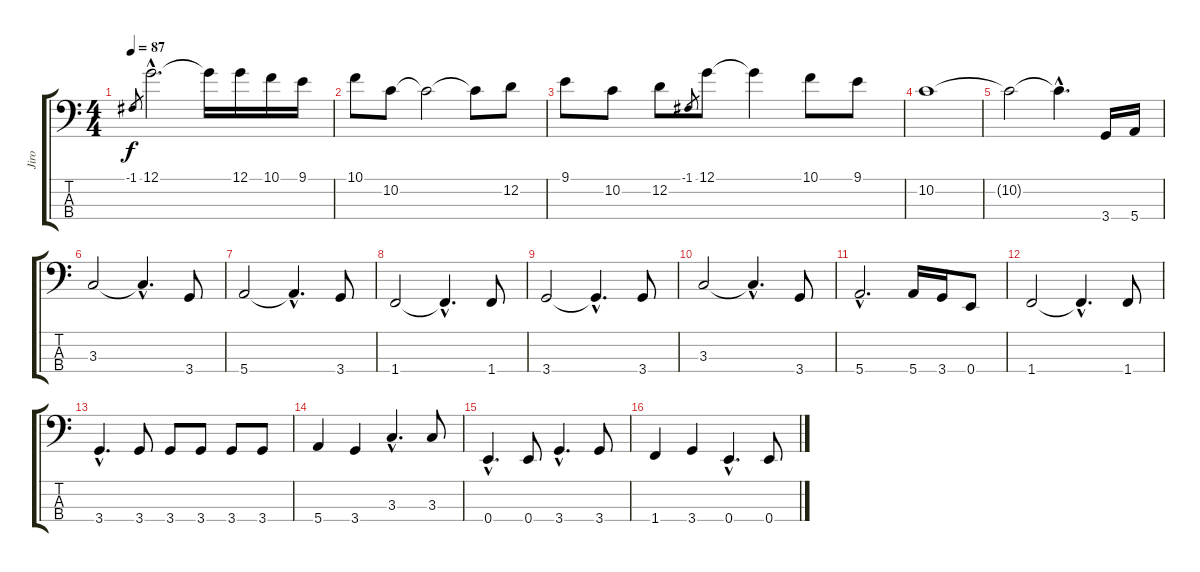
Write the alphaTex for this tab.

\track ("Jiro" "Jiro") {instrument electricbassfinger}
\staff {score tabs}
\tuning (G2 D2 A1 E1) {hide}
\ts (4 4)
\tempo 87
\clef f4
\ks c
-1.1.8{gr dy f instrument electricbassfinger} 12.1{hac}.2{d} 12.1{t}.16 12.1.16 10.1.16 9.1.16 |
10.1.8 10.2.8 10.2{t}.2 10.2{t}.8 12.2.8 |
9.1.8 10.2.8 12.2.8 -1.1.8{gr} 12.1.8 12.1{t}.4 10.1.8 9.1.8 |
10.2.1 |
10.2{t}.2 10.2{hac t}.4{d} 3.4.16 5.4.16 |
3.3.2 3.3{hac t}.4{d} 3.4.8 |
5.4.2 5.4{hac t}.4{d} 3.4.8 |
1.4.2 1.4{hac t}.4{d} 1.4.8 |
3.4.2 3.4{hac t}.4{d} 3.4.8 |
3.3.2 3.3{hac t}.4{d} 3.4.8 |
5.4{hac}.2{d} 5.4.16 3.4.16 0.4.8 |
1.4.2 1.4{hac t}.4{d} 1.4.8 |
3.4{hac}.4{d} 3.4.8 3.4.8 3.4.8 3.4.8 3.4.8 |
5.4.4 3.4.4 3.3{hac}.4{d} 3.3.8 |
0.4{hac}.4{d} 0.4.8 3.4{hac}.4{d} 3.4.8 |
1.4.4 3.4.4 0.4{hac}.4{d} 0.4.8
